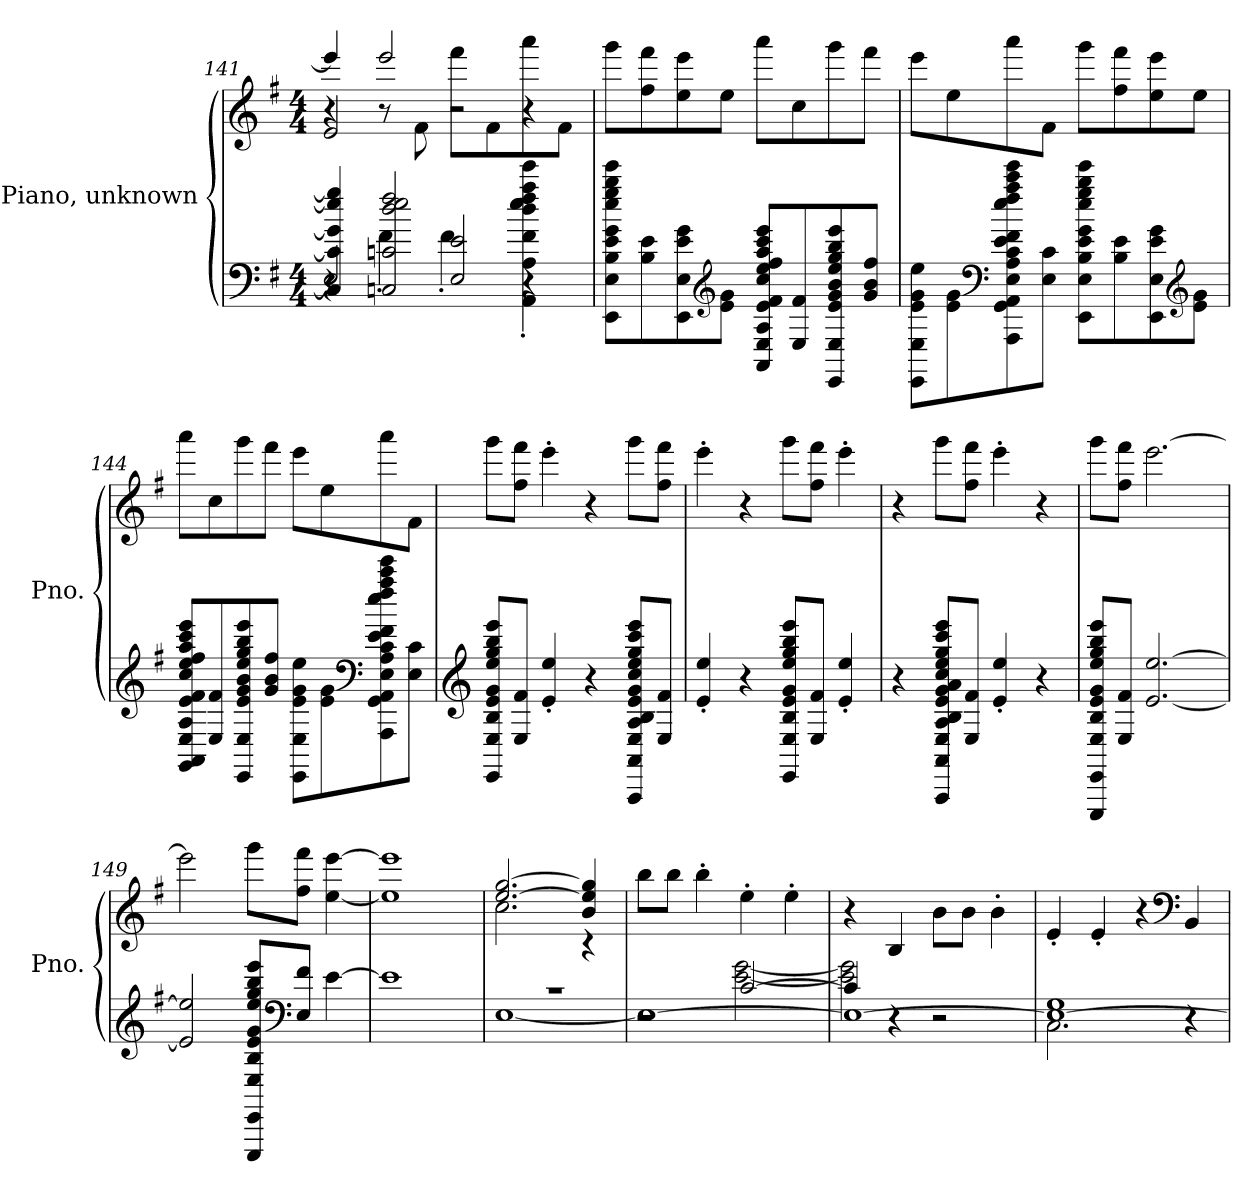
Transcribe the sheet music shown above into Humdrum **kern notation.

**kern	**kern
*part1	*part1
*staff2	*staff1
*I"Piano, unknown	*
*I'Pno.	*
!!LO:LB:g=z
*clefF4	*clefG2
*k[f#]	*k[f#]
*M4/4	*M4/4
=141	=141
*^	*^
*	*^	*	*^
2E/	4r	4C#/] 4c#/] 4g/] 4ee/] 4gg/]	4eee/]	4r	2e/
.	4f#'\	2Cn/ 2cn/ 2dd/ 2ee/ 2ff#/	2eee/	8r	.
.	.	.	.	8f#\	.
2E/ 2e/	4f#'\	.	.	8fff#\L	2r
.	.	.	.	8f#\	.
.	4AA\' 4A\' 4f#\' 4dd\' 4ee\' 4ff#\' 4aa\' 4eee\'	4r	4r	8aaa\	.
.	.	.	.	8f#\J	.
*v	*v	*v	*	*	*
*	*v	*v	*v
=142	=142
8EE\ 8E\ 8B\ 8e\ 8g\ 8ee\ 8gg\ 8bb\ 8eee\L	8ggg\L
8B\ 8e\	8ff#\ 8fff#\
8EE\ 8E\ 8e\ 8g\	8ee\ 8eee\
*clefG2	*
8e\ 8g\J	8ee\J
8AA/ 8E/ 8A/ 8e/ 8f#/ 8cc/ 8ee/ 8ff#/ 8aa/ 8ccc/ 8eee/L	8aaa\L
8E/ 8f#/	8cc\
8EE/ 8E/ 8e/ 8g/ 8b/ 8ee/ 8gg/ 8bb/ 8eee/	8ggg\
8g/ 8b/ 8ff#/J	8fff#\J
=143	=143
8EE\ 8E\ 8e\ 8g\ 8ee\L	8eee\L
8e\ 8g\	8ee\
*clefF4	*
8AAA\ 8GG\ 8AA\ 8E\ 8A\ 8c\ 8e\ 8f#\ 8ee\ 8ff#\ 8aa\ 8ccc\ 8eee\	8aaa\
8E\ 8c\J	8f#\J
8EE\ 8E\ 8B\ 8e\ 8g\ 8ee\ 8gg\ 8bb\ 8eee\L	8ggg\L
8B\ 8e\	8ff#\ 8fff#\
8EE\ 8E\ 8e\ 8g\	8ee\ 8eee\
*clefG2	*
8e\ 8g\J	8ee\J
!!LO:PB:g=z
=144	=144
8GG/ 8AA/ 8E/ 8A/ 8e/ 8f#/ 8cc/ 8ee/ 8ff#/ 8aa/ 8ccc/ 8eee/L	8aaa\L
8E/ 8f#/	8cc\
8EE/ 8E/ 8e/ 8g/ 8b/ 8ee/ 8gg/ 8bb/ 8eee/	8ggg\
8g/ 8b/ 8ff#/J	8fff#\J
8EE\ 8E\ 8e\ 8g\ 8ee\L	8eee\L
8e\ 8g\	8ee\
*clefF4	*
8AAA\ 8GG\ 8AA\ 8E\ 8A\ 8c\ 8e\ 8f#\ 8ee\ 8ff#\ 8aa\ 8ccc\ 8eee\	8aaa\
8E\ 8c\J	8f#\J
=145	=145
*clefG2	*
8EE/ 8E/ 8B/ 8e/ 8g/ 8ee/ 8gg/ 8bb/ 8eee/L	8ggg\L
8E/ 8f#/J	8ff#\ 8fff#\J
4e/' 4ee/'	4eee'\
4r	4r
8AAA/ 8AA/ 8E/ 8A/ 8B/ 8e/ 8g/ 8cc/ 8ee/ 8gg/ 8ccc/ 8eee/L	8ggg\L
8E/ 8f#/J	8ff#\ 8fff#\J
=146	=146
4e/' 4ee/'	4eee'\
4r	4r
8EE/ 8E/ 8B/ 8e/ 8g/ 8ee/ 8gg/ 8bb/ 8eee/L	8ggg\L
8E/ 8f#/J	8ff#\ 8fff#\J
4e/' 4ee/'	4eee'\
=147	=147
4r	4r
8AAA/ 8AA/ 8E/ 8A/ 8B/ 8e/ 8g/ 8a/ 8cc/ 8ee/ 8gg/ 8ccc/ 8eee/L	8ggg\L
8E/ 8f#/J	8ff#\ 8fff#\J
4e/' 4ee/'	4eee'\
4r	4r
=148	=148
8EEE/ 8EE/ 8E/ 8B/ 8e/ 8g/ 8ee/ 8gg/ 8bb/ 8eee/L	8ggg\L
8E/ 8f#/J	8ff#\ 8fff#\J
[2.e/ [2.ee/	[2.eee\
!!LO:LB:g=z
=149	=149
2e/] 2ee/]	2eee\]
8EEE/ 8EE/ 8E/ 8B/ 8e/ 8g/ 8ee/ 8gg/ 8bb/ 8eee/L	8ggg\L
*clefF4	*
8E/ 8f#/J	8ff#\ 8fff#\J
[4e\	[4ee\ [4eee\
=150	=150
1e]	1ee] 1eee]
=151	=151
*^	*^
1r	[1E	[2.ee/ [2.gg/	2.cc\
.	.	4b/ 4ee/] 4gg/]	4r
*	*	*v	*v
=152	=152	=152
*	*^	*
2r	2r	1E_	8bb\L
.	.	.	8bb\J
.	.	.	4bb'\
[2c/	[2e\ [2g\	.	4ee'\
.	.	.	4ee'\
=153	=153	=153	=153
4c/]	2e\] 2g\]	1E_	4r
4r	.	.	4B/
2r	2r	.	8b\L
.	.	.	8b\J
.	.	.	4b'\
=154	=154	=154	=154
1G	2.C\	1E_	4e'/
.	.	.	4e'/
.	.	.	4r
*	*	*	*clefF4
.	4r	.	4BB/
*v	*v	*v	*
=	=
*-	*-
